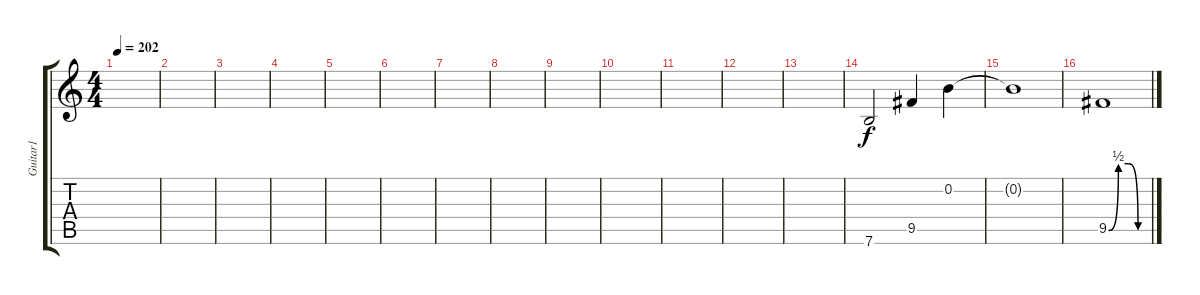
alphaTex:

\track ("Guitar1" "Guitar1") {instrument overdrivenguitar}
\staff {score tabs}
\tuning (E4 B3 G3 D3 A2 E2) {hide}
\ts (4 4)
\tempo 202
\clef g2
\ks c
|
|
|
|
|
|
|
|
|
|
|
|
|
7.6.2 9.5.4 0.2.4 |
0.2{t}.1 |
9.5{be (custom 0 0 15 2 30 2 45 0 60 0)}.1
